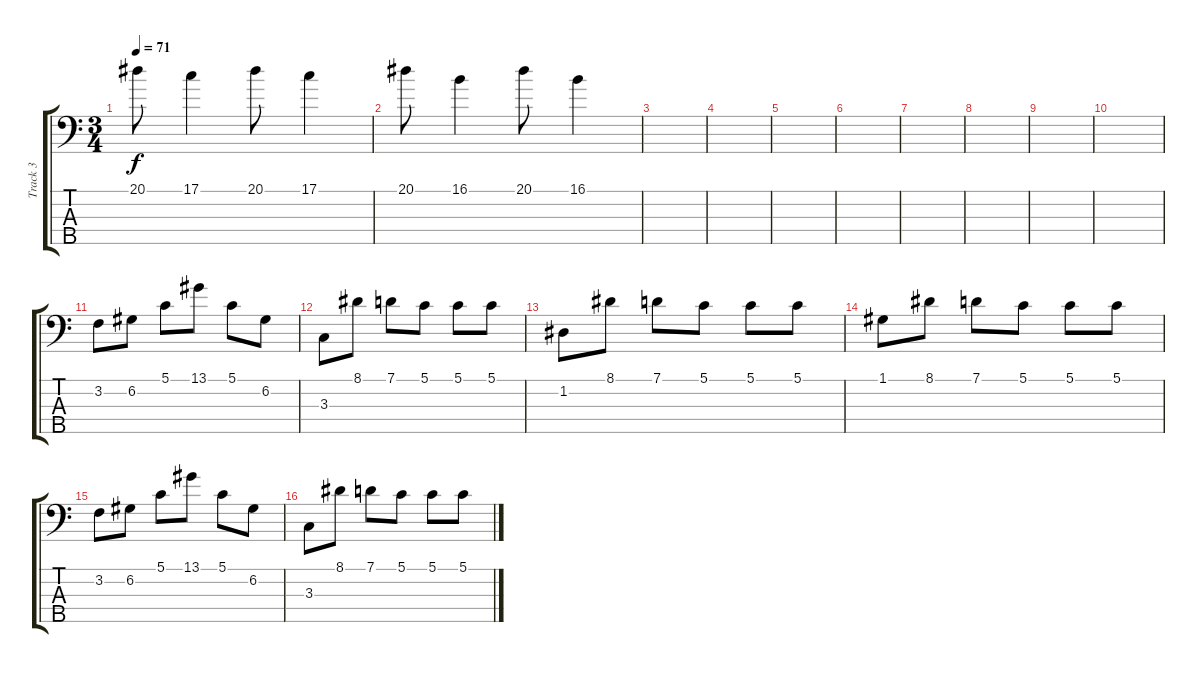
\track ("Track 3" "Track 3") {instrument overdrivenguitar}
\staff {score tabs}
\tuning (G2 D2 A1 E1 B0) {hide}
\ts (3 4)
\tempo 71
\clef f4
\ks c
20.1.8{dy f} 17.1.4 20.1.8 17.1.4 |
20.1.8 16.1.4 20.1.8 16.1.4 |
|
|
|
|
|
|
|
|
3.2.8 6.2.8 5.1.8 13.1.8 5.1.8 6.2.8 |
3.3.8 8.1.8 7.1.8 5.1.8 5.1.8 5.1.8 |
1.2.8 8.1.8 7.1.8 5.1.8 5.1.8 5.1.8 |
1.1.8 8.1.8 7.1.8 5.1.8 5.1.8 5.1.8 |
3.2.8 6.2.8 5.1.8 13.1.8 5.1.8 6.2.8 |
3.3.8 8.1.8 7.1.8 5.1.8 5.1.8 5.1.8
